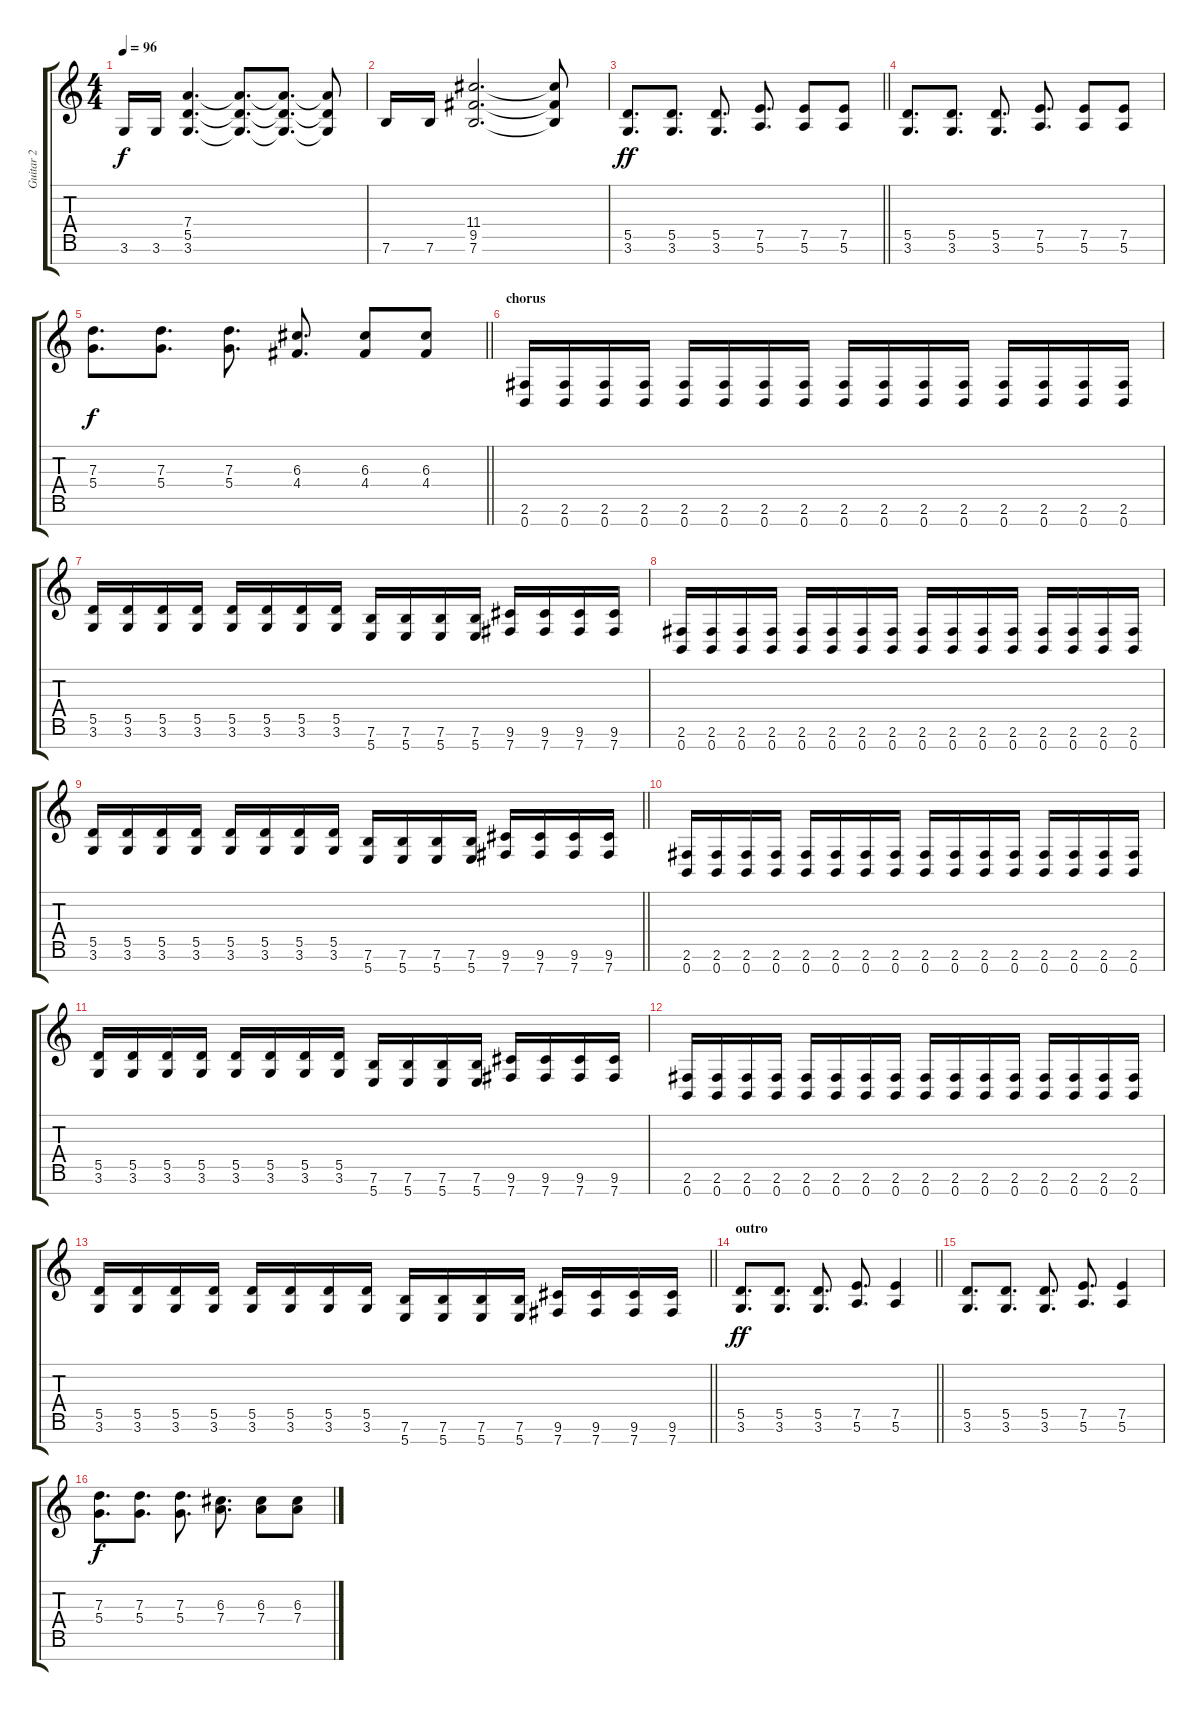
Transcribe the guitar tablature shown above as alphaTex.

\track ("Guitar 2" "Guitar 2") {instrument overdrivenguitar}
\staff {score tabs}
\tuning (E4 B3 G3 D3 A2 E2 B1) {hide}
\ts (4 4)
\tempo 96
\clef g2
\ks c
3.6.16{dy f} 3.6.16 (7.4 5.5 3.6).4{d} (7.4{t} 5.5{t} 3.6{t}).8{d} (7.4{t} 5.5{t} 3.6{t}).8{d} (7.4{t} 5.5{t} 3.6{t}).8 |
7.6.16 7.6.16 (11.4 9.5 7.6).2{d} (11.4{t} 9.5{t} 7.6{t}).8 |
\barLineRight lightlight
(5.5 3.6).8{d dy ff} (5.5 3.6).8{d} (5.5 3.6).8{d} (7.5 5.6).8{d} (7.5 5.6).8 (7.5 5.6).8 |
(5.5 3.6).8{d} (5.5 3.6).8{d} (5.5 3.6).8{d} (7.5 5.6).8{d} (7.5 5.6).8 (7.5 5.6).8 |
\barLineRight lightlight
(7.3 5.4).8{d dy f} (7.3 5.4).8{d} (7.3 5.4).8{d} (6.3 4.4).8{d} (6.3 4.4).8 (6.3 4.4).8 |
\section ("" "chorus")
(2.6 0.7).16 (2.6 0.7).16 (2.6 0.7).16 (2.6 0.7).16 (2.6 0.7).16 (2.6 0.7).16 (2.6 0.7).16 (2.6 0.7).16 (2.6 0.7).16 (2.6 0.7).16 (2.6 0.7).16 (2.6 0.7).16 (2.6 0.7).16 (2.6 0.7).16 (2.6 0.7).16 (2.6 0.7).16 |
(5.5 3.6).16 (5.5 3.6).16 (5.5 3.6).16 (5.5 3.6).16 (5.5 3.6).16 (5.5 3.6).16 (5.5 3.6).16 (5.5 3.6).16 (7.6 5.7).16 (7.6 5.7).16 (7.6 5.7).16 (7.6 5.7).16 (9.6 7.7).16 (9.6 7.7).16 (9.6 7.7).16 (9.6 7.7).16 |
(2.6 0.7).16 (2.6 0.7).16 (2.6 0.7).16 (2.6 0.7).16 (2.6 0.7).16 (2.6 0.7).16 (2.6 0.7).16 (2.6 0.7).16 (2.6 0.7).16 (2.6 0.7).16 (2.6 0.7).16 (2.6 0.7).16 (2.6 0.7).16 (2.6 0.7).16 (2.6 0.7).16 (2.6 0.7).16 |
\barLineRight lightlight
(5.5 3.6).16 (5.5 3.6).16 (5.5 3.6).16 (5.5 3.6).16 (5.5 3.6).16 (5.5 3.6).16 (5.5 3.6).16 (5.5 3.6).16 (7.6 5.7).16 (7.6 5.7).16 (7.6 5.7).16 (7.6 5.7).16 (9.6 7.7).16 (9.6 7.7).16 (9.6 7.7).16 (9.6 7.7).16 |
(2.6 0.7).16 (2.6 0.7).16 (2.6 0.7).16 (2.6 0.7).16 (2.6 0.7).16 (2.6 0.7).16 (2.6 0.7).16 (2.6 0.7).16 (2.6 0.7).16 (2.6 0.7).16 (2.6 0.7).16 (2.6 0.7).16 (2.6 0.7).16 (2.6 0.7).16 (2.6 0.7).16 (2.6 0.7).16 |
(5.5 3.6).16 (5.5 3.6).16 (5.5 3.6).16 (5.5 3.6).16 (5.5 3.6).16 (5.5 3.6).16 (5.5 3.6).16 (5.5 3.6).16 (7.6 5.7).16 (7.6 5.7).16 (7.6 5.7).16 (7.6 5.7).16 (9.6 7.7).16 (9.6 7.7).16 (9.6 7.7).16 (9.6 7.7).16 |
(2.6 0.7).16 (2.6 0.7).16 (2.6 0.7).16 (2.6 0.7).16 (2.6 0.7).16 (2.6 0.7).16 (2.6 0.7).16 (2.6 0.7).16 (2.6 0.7).16 (2.6 0.7).16 (2.6 0.7).16 (2.6 0.7).16 (2.6 0.7).16 (2.6 0.7).16 (2.6 0.7).16 (2.6 0.7).16 |
\barLineRight lightlight
(5.5 3.6).16 (5.5 3.6).16 (5.5 3.6).16 (5.5 3.6).16 (5.5 3.6).16 (5.5 3.6).16 (5.5 3.6).16 (5.5 3.6).16 (7.6 5.7).16 (7.6 5.7).16 (7.6 5.7).16 (7.6 5.7).16 (9.6 7.7).16 (9.6 7.7).16 (9.6 7.7).16 (9.6 7.7).16 |
\section ("" "outro")
\barLineRight lightlight
(5.5 3.6).8{d dy ff} (5.5 3.6).8{d} (5.5 3.6).8{d} (7.5 5.6).8{d} (7.5 5.6).4 |
(5.5 3.6).8{d} (5.5 3.6).8{d} (5.5 3.6).8{d} (7.5 5.6).8{d} (7.5 5.6).4 |
(7.3 5.4).8{d dy f} (7.3 5.4).8{d} (7.3 5.4).8{d} (6.3 7.4).8{d} (6.3 7.4).8 (6.3 7.4).8
